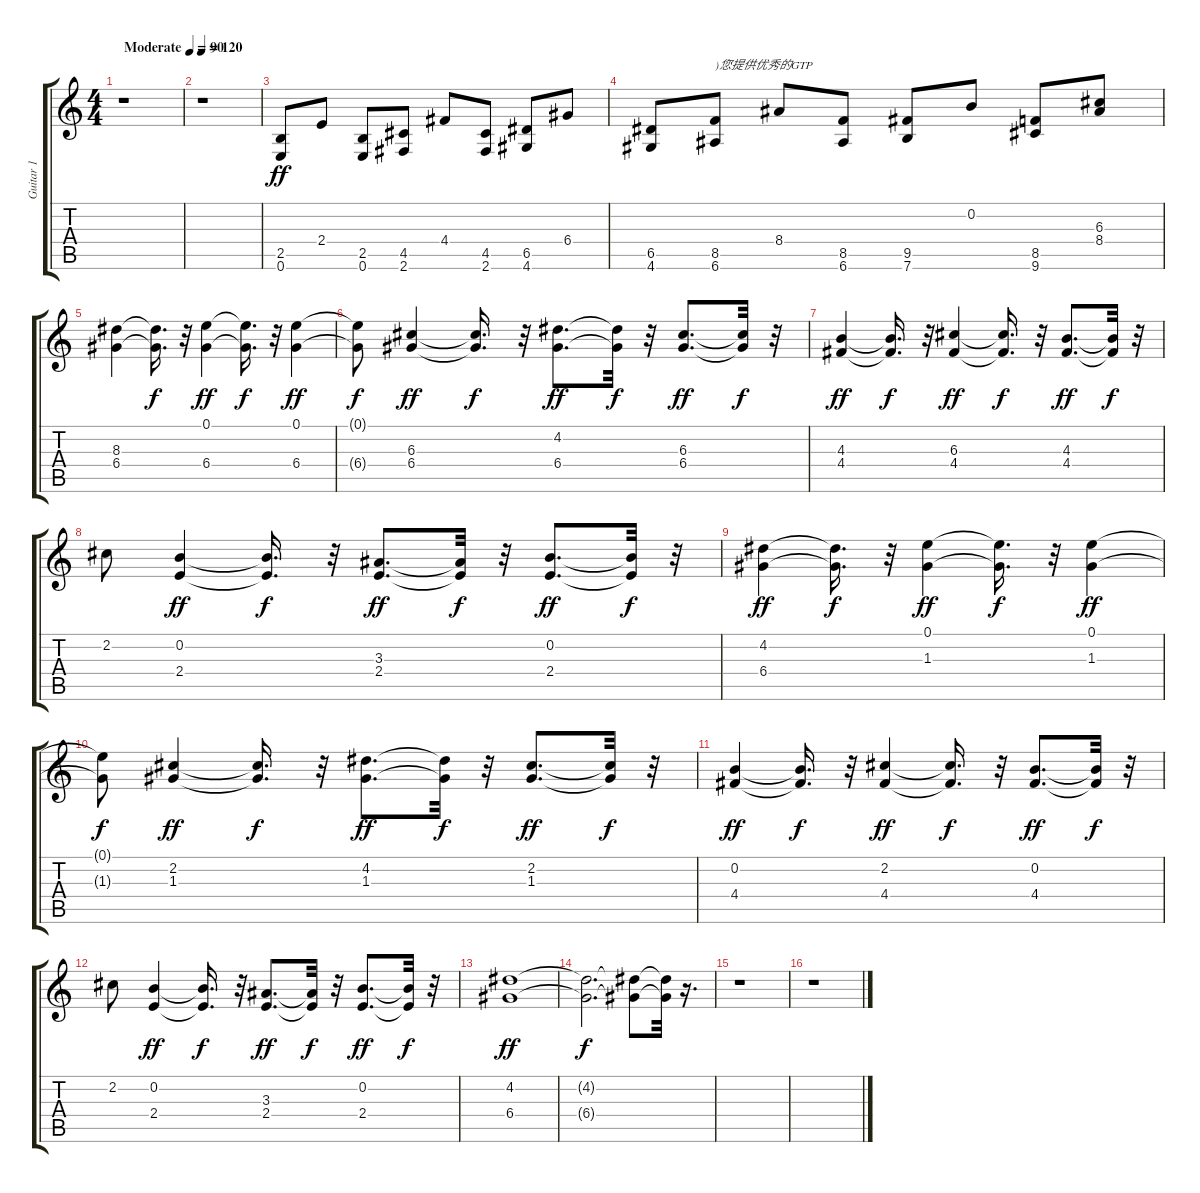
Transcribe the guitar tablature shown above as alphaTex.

\track ("Guitar 1" "Guitar 1") {instrument distortionguitar}
\staff {score tabs}
\tuning (E4 B3 G3 D3 A2 E2) {hide}
\ts (4 4)
\tempo (90 "Moderate")
\clef g2
\ks c
r.1{dy ff instrument distortionguitar} |
\tempo 120
r.1 |
(2.5 0.6).8 2.4.8 (2.5 0.6).8 (4.5 2.6).8 4.4.8 (4.5 2.6).8 (6.5 4.6).8 6.4.8 |
(6.5 4.6).8 (8.5 6.6).8{txt ")您提供优秀的GTP"} 8.4.8 (8.5 6.6).8 (9.5 7.6).8 0.2.8 (8.5 9.6).8 (6.3 8.4).8 |
(8.3 6.4).4 (8.3{t} 6.4{t}).16{d dy f} r.32 (0.1 6.4).4{dy ff} (0.1{t} 6.4{t}).16{d dy f} r.32 (0.1 6.4).4{dy ff} |
(0.1{t} 6.4{t}).8{dy f} (6.3 6.4).4{dy ff} (6.3{t} 6.4{t}).16{d dy f} r.32 (4.2 6.4).8{d dy ff} (4.2{t} 6.4{t}).32{dy f} r.32 (6.3 6.4).8{d dy ff} (6.3{t} 6.4{t}).32{dy f} r.32 |
(4.3 4.4).4{dy ff} (4.3{t} 4.4{t}).16{d dy f} r.32 (6.3 4.4).4{dy ff} (6.3{t} 4.4{t}).16{d dy f} r.32 (4.3 4.4).8{d dy ff} (4.3{t} 4.4{t}).32{dy f} r.32 |
2.2.8 (0.2 2.4).4{dy ff} (0.2{t} 2.4{t}).16{d dy f} r.32 (3.3 2.4).8{d dy ff} (3.3{t} 2.4{t}).32{dy f} r.32 (0.2 2.4).8{d dy ff} (0.2{t} 2.4{t}).32{dy f} r.32 |
(4.2 6.4).4{dy ff} (4.2{t} 6.4{t}).16{d dy f} r.32 (0.1 1.3).4{dy ff} (0.1{t} 1.3{t}).16{d dy f} r.32 (0.1 1.3).4{dy ff} |
(0.1{t} 1.3{t}).8{dy f} (2.2 1.3).4{dy ff} (2.2{t} 1.3{t}).16{d dy f} r.32 (4.2 1.3).8{d dy ff} (4.2{t} 1.3{t}).32{dy f} r.32 (2.2 1.3).8{d dy ff} (2.2{t} 1.3{t}).32{dy f} r.32 |
(0.2 4.4).4{dy ff} (0.2{t} 4.4{t}).16{d dy f} r.32 (2.2 4.4).4{dy ff} (2.2{t} 4.4{t}).16{d dy f} r.32 (0.2 4.4).8{d dy ff} (0.2{t} 4.4{t}).32{dy f} r.32 |
2.2.8 (0.2 2.4).4{dy ff} (0.2{t} 2.4{t}).16{d dy f} r.32 (3.3 2.4).8{d dy ff} (3.3{t} 2.4{t}).32{dy f} r.32 (0.2 2.4).8{d dy ff} (0.2{t} 2.4{t}).32{dy f} r.32 |
(4.2 6.4).1{dy ff} |
(4.2{t} 6.4{t}).2{d dy f} (4.2{t} 6.4{t}).8 (4.2{t} 6.4{t}).32 r.16{d} |
r.1 |
r.1
